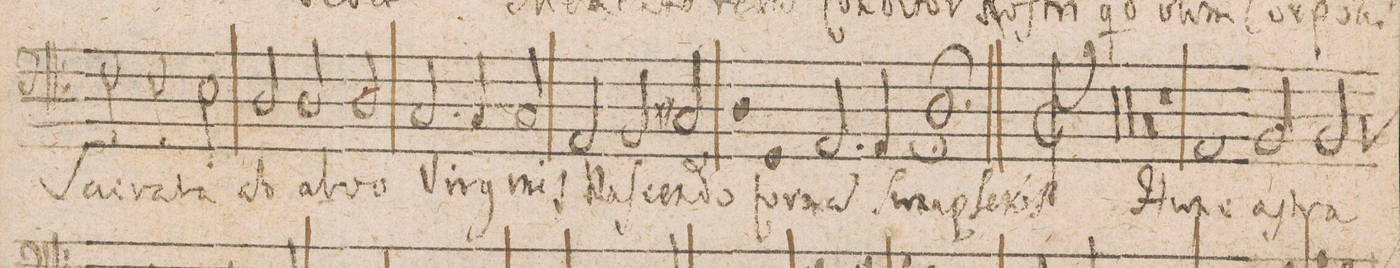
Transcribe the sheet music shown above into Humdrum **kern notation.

**kern	**text	**fba
*I"Baſso.	*	*
*clefF4	*	*
*k[]	*	*
*met(C|)	*	*
*M3/2	*	*
2F\	Sac-	.
2F\	-ra-	.
2E\	-ta	.
=32-	=32-	=32-
2D/	ab	.
2D/	al-	.
2D/	-vo	.
=33-	=33-	=33-
2.C/	Vir-	.
4C/	-gi-	.
2C/	-nis	.
=34-	=34-	=34-
2AA/	Naſ-	.
2BB/	-cen-	.
2C#X/	-do	.
=35-	=35-	=35-
4D/	for-	.
4GG/	-ma(m)	.
2.AA/	Sum-	.
4AA/	-pſe-	.
=36-	=36-	=36-
1.D;;	-ris	.
=37||	=37||	=37||
*M2/1	*	*
*met(C|)	*	*
*mmet(C|)	*	*
00r	.	.
=38-	=38-	=38-
=39-	=39-	=39-
00r	.	.
=40-	=40-	=40-
=41-	=41-	=41-
0r	.	.
=42-	=42-	=42-
1r	.	.
1AA	Hunc	.
=43-	=43-	=43-
2BB/	ast-	.
*custos:C	*	*
2BB/	-ra	.
*lig	*	*
*-	*-	*-
